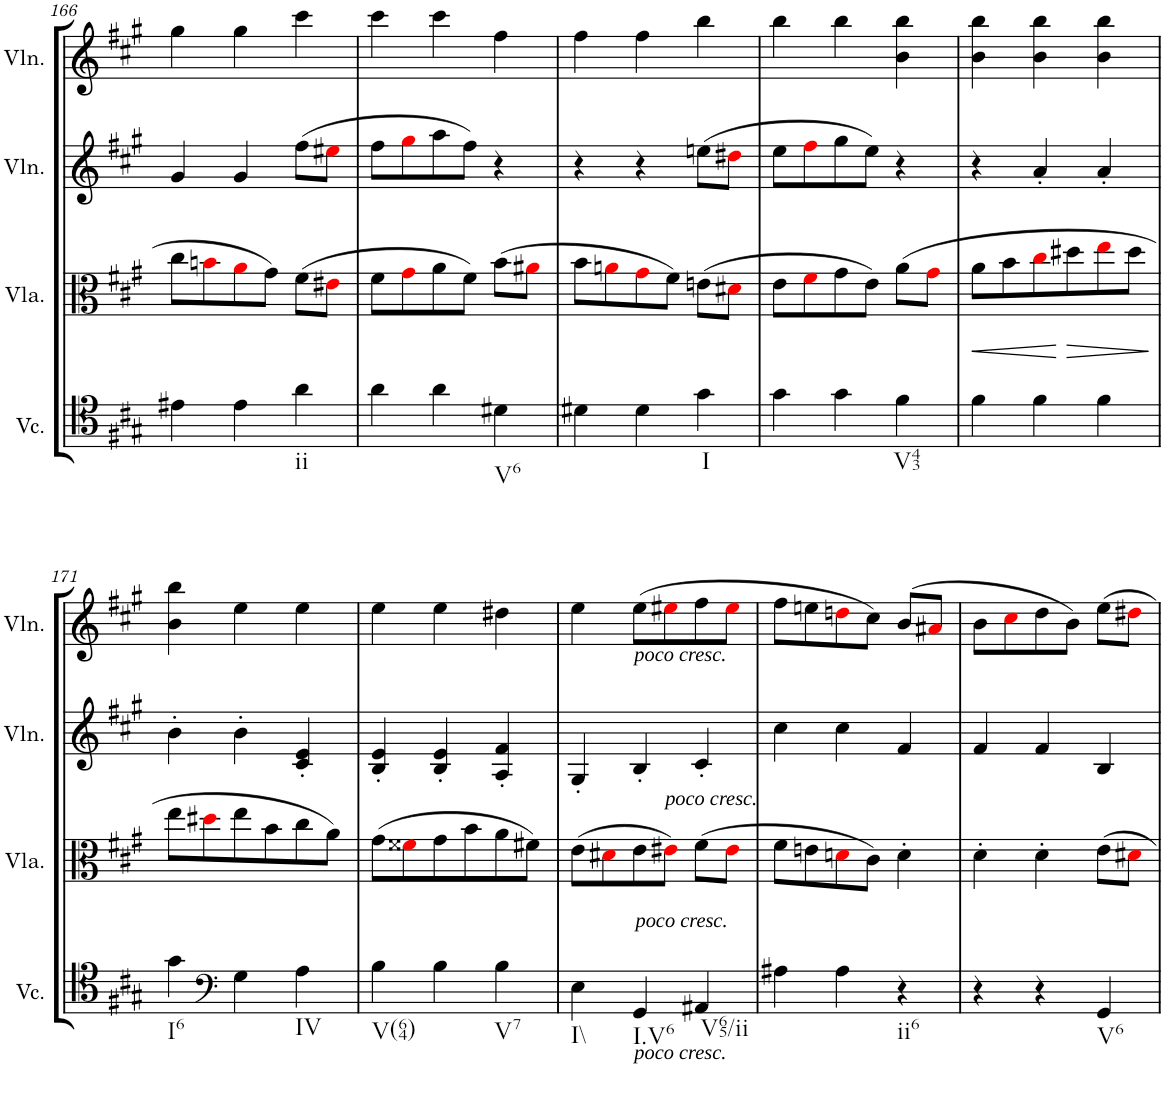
**kern	**kern	**dynam	**kern	**kern
*part4	*part3	*part3	*part2	*part1
*staff4	*staff3	*staff3	*staff2	*staff1
*I"Violoncello	*I"Viola	*	*I"Violin	*I"Violin
*I'Vc.	*I'Vla.	*	*I'Vln.	*I'Vln.
!!LO:PB:g=z
*clefC4	*clefC3	*	*clefG2	*clefG2
*k[f#c#g#]	*k[f#c#g#]	*	*k[f#c#g#]	*k[f#c#g#]
*M3/4	*M3/4	*	*M3/4	*M3/4
=166	=166	=166	=166	=166
4e#X\	8cc#\L	.	4g#/	4gg#\
.	8bni\	.	.	.
4e#\	8ai\	.	4g#/	4gg#\
.	8g#\J	.	.	.
!LO:TX:b:t=ii	!	!	!	!
4a\	(8f#\L	.	(8ff#\L	4ccc#\
.	8e#Xi\J	.	8ee#Xi\J	.
=167	=167	=167	=167	=167
4a\	8f#\L	.	8ff#\L	4ccc#\
.	8g#i\	.	8gg#i\	.
4a\	8a\	.	8aa\	4ccc#\
.	8f#\J)	.	8ff#\J)	.
!LO:TX:b:t=V6	!	!	!	!
4d#X\	(8b\L	.	4r	4ff#\
.	8a#Xi\J	.	.	.
=168	=168	=168	=168	=168
4d#X\	8b\L	.	4r	4ff#\
.	8ani\	.	.	.
4d#\	8g#i\	.	4r	4ff#\
.	8f#\J)	.	.	.
!LO:TX:b:t=I	!	!	!	!
4g#\	(8en\L	.	(8een\L	4bb\
.	8d#Xi\J	.	8dd#Xi\J	.
=169	=169	=169	=169	=169
4g#\	8e\L	.	8ee\L	4bb\
.	8f#i\	.	8ff#i\	.
4g#\	8g#\	.	8gg#\	4bb\
.	8e\J)	.	8ee\J)	.
!LO:TX:b:t=V43	!	!	!	!
4f#\	(8a\L	.	4r	4b\ 4bb\
.	8g#i\J	.	.	.
=170	=170	=170	=170	=170
!	!	!LO:HP:b	!	!
4f#\	8a\L	<	4r	4b\ 4bb\
.	8b\	.	.	.
4f#\	8cc#i\	.	4a'/	4b\ 4bb\
!	!	!LO:HP:n=1:b	!	!
.	8dd#X\	[ >	.	.
4f#\	8eei\	.	4a'/	4b\ 4bb\
.	8dd#\J	.	.	.
.	.	]	.	.
!!LO:LB:g=z
=171	=171	=171	=171	=171
!LO:TX:b:t=I6	!	!	!	!
4g#\	8ee\L	.	4b'\	4b\ 4bb\
.	8dd#Xi\	.	.	.
*clefF4	*	*	*	*
4G#\	8ee\	.	4b'\	4ee\
.	8b\	.	.	.
!LO:TX:b:t=IV	!	!	!	!
4A\	8cc#\	.	4c#/' 4e/'	4ee\
.	8a\J)	.	.	.
=172	=172	=172	=172	=172
!LO:TX:b:t=V(64)	!	!	!	!
4B\	(8g#\L	.	4B/' 4e/'	4ee\
.	8f##Xi\	.	.	.
4B\	8g#\	.	4B/' 4e/'	4ee\
.	8b\	.	.	.
!LO:TX:b:t=V7	!	!	!	!
4B\	8a\	.	4A/' 4f#/'	4dd#X\
.	8f#X\J)	.	.	.
=173	=173	=173	=173	=173
!LO:TX:b:t=I\\	!	!	!	!
4E\	(8e\L	.	4G#'/	4ee\
.	8d#Xi\	.	.	.
!	!	!	!	!LO:TX:b:i:t=poco cresc.
!LO:TX:b:i:t=poco cresc.	!	!	!	!
!LO:TX:a:i:t=poco cresc.	!	!	!	!
!LO:TX:b:t=I.V6	!	!	!	!
4GG#/	8e\	.	4B'/	(8ee\L
!	!LO:TX:a:i:t=poco cresc.	!	!	!
.	8e#Xi\J)	.	.	8ee#Xi\
!LO:TX:b:t=V65/ii	!	!	!	!
4AA#X/	(8f#\L	.	4c#'/	8ff#\
.	8e#i\J	.	.	8ee#i\J
=174	=174	=174	=174	=174
4A#X\	8f#\L	.	4cc#\	8ff#\L
.	8en\	.	.	8een\
4A#\	8dni\	.	4cc#\	8ddni\
.	8c#\J)	.	.	8cc#\J)
!LO:TX:b:t=ii6	!	!	!	!
4r	4d'\	.	4f#/	(8b/L
.	.	.	.	8a#Xi/J
=175	=175	=175	=175	=175
4r	4d'\	.	4f#/	8b\L
.	.	.	.	8cc#i\
4r	4d'\	.	4f#/	8dd\
.	.	.	.	8b\J)
!LO:TX:b:t=V6	!	!	!	!
4GG#/	8e\L	.	4B/	8ee\L
.	8d#Xi\J	.	.	8dd#Xi\J
=	=	=	=	=
*-	*-	*-	*-	*-
